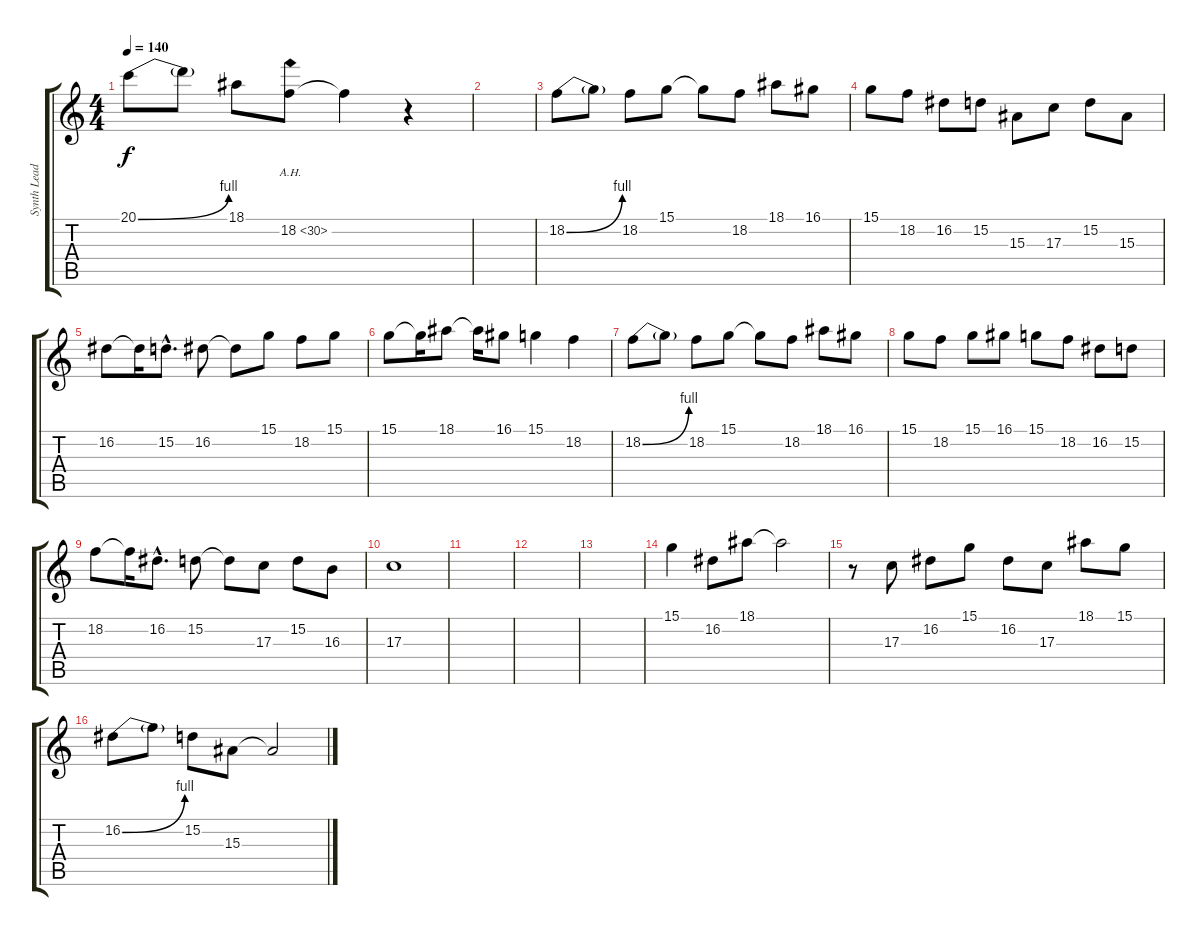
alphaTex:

\track ("Synth Lead" "Synth Lead") {instrument lead1square}
\staff {score tabs}
\tuning (E4 B3 G3 D3 A2 E2) {hide}
\ts (4 4)
\tempo 140
\clef g2
\ks c
20.1{be (bend 0 0 60 4)}.8{dy f} 20.1{t}.8 18.1.8 18.2{ah 12}.8 18.2{t}.4 r.4 |
|
18.2{be (bend 0 0 60 4)}.8 18.2{t}.8 18.2.8 15.1.8 15.1{t}.8 18.2.8 18.1.8 16.1.8 |
15.1.8 18.2.8 16.2.8 15.2.8 15.3.8 17.3.8 15.2.8 15.3.8 |
16.2.8 16.2{t}.16 15.2{hac}.8{d} 16.2.8 16.2{t}.8 15.1.8 18.2.8 15.1.8 |
15.1.8 15.1{t}.16 18.1.8 18.1{t}.16 16.1.8 15.1.4 18.2.4 |
18.2{be (bend 0 0 60 4)}.8 18.2{t}.8 18.2.8 15.1.8 15.1{t}.8 18.2.8 18.1.8 16.1.8 |
15.1.8 18.2.8 15.1.8 16.1.8 15.1.8 18.2.8 16.2.8 15.2.8 |
18.2.8 18.2{t}.16 16.2{hac}.8{d} 15.2.8 15.2{t}.8 17.3.8 15.2.8 16.3.8 |
17.3.1 |
|
|
|
15.1.4 16.2.8 18.1.8 18.1{t}.2 |
r.8 17.3.8 16.2.8 15.1.8 16.2.8 17.3.8 18.1.8 15.1.8 |
16.2{be (bend 0 0 60 4)}.8{volume 12} 16.2{t}.8 15.2.8 15.3.8 15.3{t}.2
